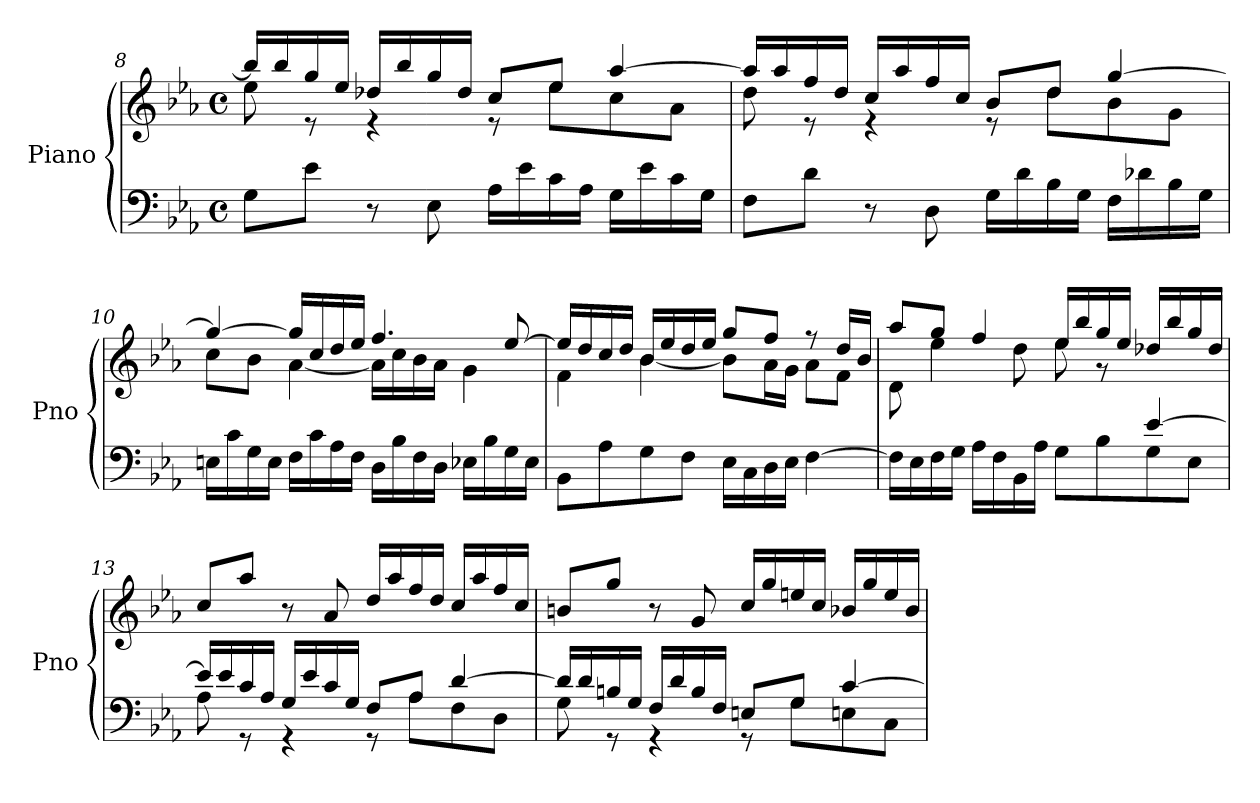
**kern	**kern
*part1	*part1
*staff2	*staff1
*I"Piano	*
*I'Pno	*
*clefF4	*clefG2
*k[b-e-a-]	*k[b-e-a-]
*E-:	*E-:
*M4/4	*M4/4
*met(c)	*met(c)
=8	=8
*	*^
8G\L	16bb-/LL]	8ee-\
.	16bb-/	.
8e-\J	16gg/	8re
.	16ee-/JJ	.
8r	16dd-X/LL	4re
.	16bb-/	.
8E-\	16gg/	.
.	16dd-/JJ	.
16A-\LL	8cc/L	8re
16e-\	.	.
16c\	8ee-/J	8ee-\L
16A-\JJ	.	.
16G\LL	[4aa-/	8cc\
16e-\	.	.
16c\	.	8a-\J
16G\JJ	.	.
=9	=9	=9
8F\L	16aa-/LL]	8dd\
.	16aa-/	.
8d\J	16ff/	8re
.	16dd/JJ	.
8r	16cc/LL	4re
.	16aa-/	.
8D\	16ff/	.
.	16cc/JJ	.
16G\LL	8b-/L	8re
16d\	.	.
16B-\	8dd/J	8dd\L
16G\JJ	.	.
16F\LL	[4gg/	8b-\
16d-X\	.	.
16B-\	.	8g\J
16G\JJ	.	.
!!LO:LB:g=z	!!
=10	=10	=10
16En\LL	4gg/_	8cc\L
16c\	.	.
16G\	.	8b-\J
16E\JJ	.	.
16F\LL	16gg/LL]	[4a-\
16c\	16cc/	.
16A-\	16dd/	.
16F\JJ	16ee-/JJ	.
16D\LL	4.ff/	16a-\LL]
16B-\	.	16cc\
16F\	.	16b-\
16D\JJ	.	16a-\JJ
16E-X\LL	.	4g\
16B-\	.	.
16G\	[8ee-/	.
16E-\JJ	.	.
=11	=11	=11
8BB-\L	16ee-/LL]	4f\
.	16dd/	.
8A-\	16cc/	.
.	16dd/JJ	.
8G\	16b-/LL	[4b-\
.	16ee-/	.
8F\J	16dd/	.
.	16ee-/JJ	.
16E-\LL	8gg/L	8b-\L]
16C\	.	.
16D\	8ff/J	16a-\L
16E-\JJ	.	16g\JJ
[4F\	8rff	8a-\L
.	16dd/LL	8f\J
.	16b-/JJ	.
=12	=12	=12
*^	*	*
16F\LL]	2ryy	8aa-/L	8d\
16E-\	.	.	.
16F\	.	8gg/J	4ee-\
16G\JJ	.	.	.
16A-\LL	.	4ff/	.
16F\	.	.	.
16BB-\	.	.	8dd\
16A-\JJ	.	.	.
4ryy	8G\L	16ee-/LL	8ee-\
.	.	16bb-/	.
.	8B-\	16gg/	8rg
.	.	16ee-/JJ	.
[4e-/	8G\	16dd-X/LL	4ryy
.	.	16bb-/	.
.	8E-\J	16gg/	.
.	.	16dd-/JJ	.
*	*	*v	*v
!!LO:LB:g=z
=13	=13	=13
16e-/LL]	8A-\	8cc/L
16e-/	.	.
16c/	8rGG	8aa-/J
16A-/JJ	.	.
16G/LL	4rGG	8r
16e-/	.	.
16c/	.	8a-/
16G/JJ	.	.
8F/L	8rGG	16dd/LL
.	.	16aa-/
8A-/J	8A-\L	16ff/
.	.	16dd/JJ
[4d/	8F\	16cc/LL
.	.	16aa-/
.	8D\J	16ff/
.	.	16cc/JJ
=14	=14	=14
16d/LL]	8G\	8bn/L
16d/	.	.
16Bn/	8rGG	8gg/J
16G/JJ	.	.
16F/LL	4rGG	8r
16d/	.	.
16B/	.	8g/
16F/JJ	.	.
8En/L	8rGG	16cc/LL
.	.	16gg/
8G/J	8G\L	16een/
.	.	16cc/JJ
[4c/	8En\	16b-X/LL
.	.	16gg/
.	8C\J	16ee/
.	.	16b-/JJ
*v	*v	*
=	=
*-	*-
